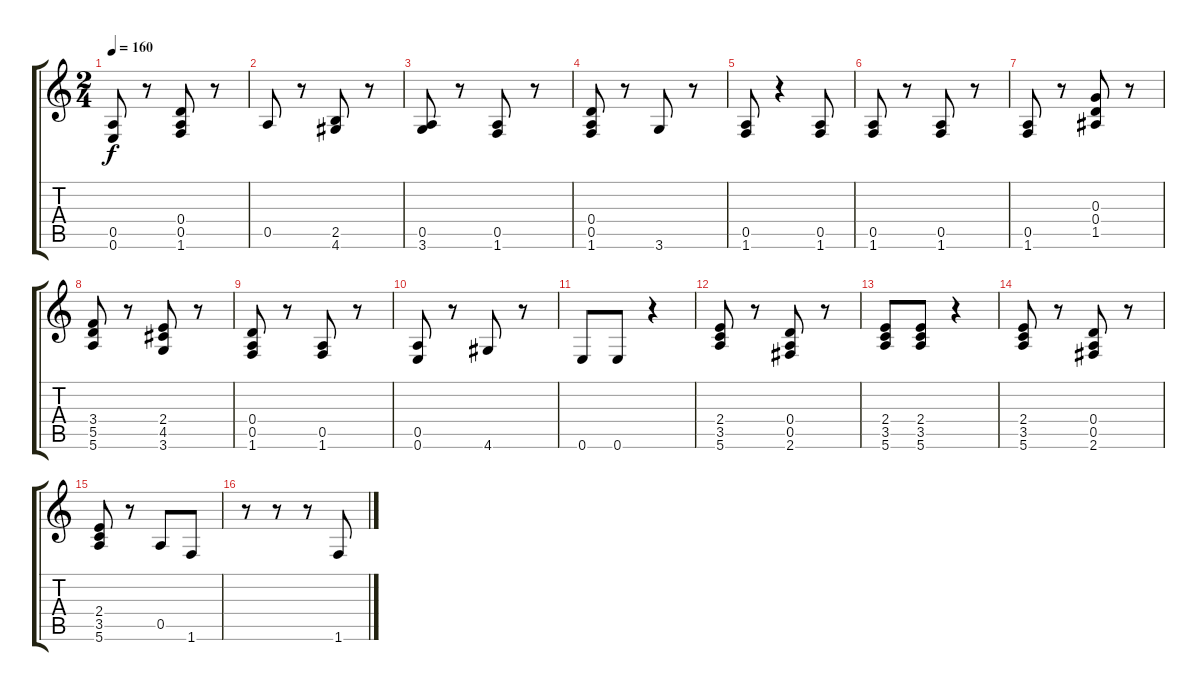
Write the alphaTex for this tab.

\track "" {instrument distortionguitar}
\staff {score tabs}
\tuning (E4 B3 G3 D3 A2 E2) {hide}
\ts (2 4)
\tempo 160
\clef g2
\ks c
(0.5 0.6).8{dy f} r.8 (0.4 0.5 1.6).8 r.8 |
0.5.8 r.8 (2.5 4.6).8 r.8 |
(0.5 3.6).8 r.8 (0.5 1.6).8 r.8 |
(0.4 0.5 1.6).8 r.8 3.6.8 r.8 |
(0.5 1.6).8 r.4 (0.5 1.6).8 |
(0.5 1.6).8 r.8 (0.5 1.6).8 r.8 |
(0.5 1.6).8 r.8 (0.3 0.4 1.5).8 r.8 |
(3.4 5.5 5.6).8 r.8 (2.4 4.5 3.6).8 r.8 |
(0.4 0.5 1.6).8 r.8 (0.5 1.6).8 r.8 |
(0.5 0.6).8 r.8 4.6.8 r.8 |
0.6.8 0.6.8 r.4 |
(2.4 3.5 5.6).8 r.8 (0.4 0.5 2.6).8 r.8 |
(2.4 3.5 5.6).8 (2.4 3.5 5.6).8 r.4 |
(2.4 3.5 5.6).8 r.8 (0.4 0.5 2.6).8 r.8 |
(2.4 3.5 5.6).8 r.8 0.5.8 1.6.8 |
r.8 r.8 r.8 1.6.8
